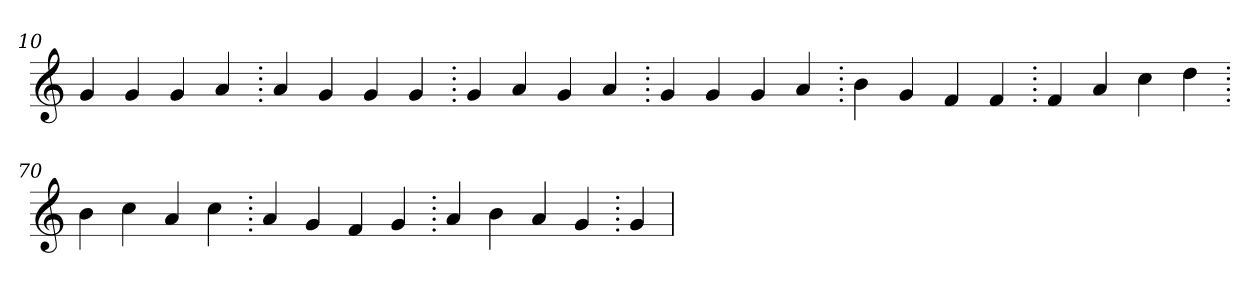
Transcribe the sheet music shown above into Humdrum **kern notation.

**kern
*part1
*staff1
*clefG2
=10.
4g
4g
4g
4a
=20.
4a
4g
4g
4g
=30.
4g
4a
4g
4a
=40.
4g
4g
4g
4a
=50.
4b
4g
4f
4f
=60.
4f
4a
4cc
4dd
=70.
4b
4cc
4a
4cc
=80.
4a
4g
4f
4g
=90.
4a
4b
4a
4g
=100.
4g
=
*-
